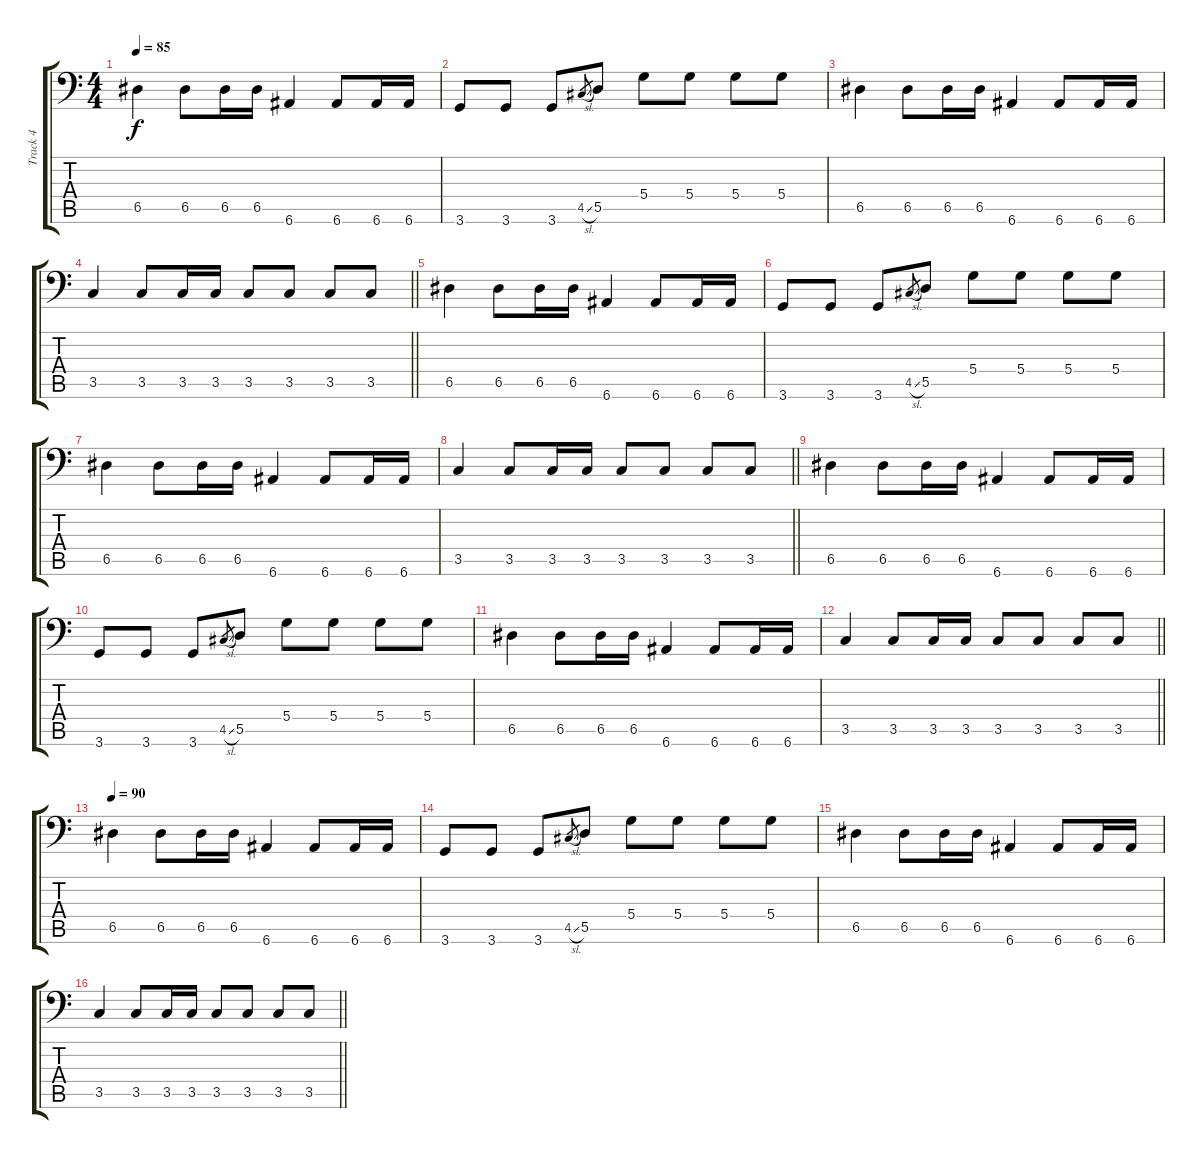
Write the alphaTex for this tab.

\track ("Track 4" "Track 4") {instrument electricbassfinger}
\staff {score tabs}
\tuning (E3 B2 G2 D2 A1 E1) {hide}
\ts (4 4)
\section ("" "")
\tempo 85
\clef f4
\ks c
6.5.4{dy f} 6.5.8 6.5.16 6.5.16 6.6.4 6.6.8 6.6.16 6.6.16 |
3.6.8 3.6.8 3.6.8 4.5{sl}.8{gr} 5.5.8 5.4.8 5.4.8 5.4.8 5.4.8 |
6.5.4 6.5.8 6.5.16 6.5.16 6.6.4 6.6.8 6.6.16 6.6.16 |
\barLineRight lightlight
3.5.4 3.5.8 3.5.16 3.5.16 3.5.8 3.5.8 3.5.8 3.5.8 |
6.5.4 6.5.8 6.5.16 6.5.16 6.6.4 6.6.8 6.6.16 6.6.16 |
3.6.8 3.6.8 3.6.8 4.5{sl}.8{gr} 5.5.8 5.4.8 5.4.8 5.4.8 5.4.8 |
6.5.4 6.5.8 6.5.16 6.5.16 6.6.4 6.6.8 6.6.16 6.6.16 |
\barLineRight lightlight
3.5.4 3.5.8 3.5.16 3.5.16 3.5.8 3.5.8 3.5.8 3.5.8 |
\section ("" "")
6.5.4 6.5.8 6.5.16 6.5.16 6.6.4 6.6.8 6.6.16 6.6.16 |
3.6.8 3.6.8 3.6.8 4.5{sl}.8{gr} 5.5.8 5.4.8 5.4.8 5.4.8 5.4.8 |
6.5.4 6.5.8 6.5.16 6.5.16 6.6.4 6.6.8 6.6.16 6.6.16 |
\barLineRight lightlight
3.5.4 3.5.8 3.5.16 3.5.16 3.5.8 3.5.8 3.5.8 3.5.8 |
\tempo 90
6.5.4 6.5.8 6.5.16 6.5.16 6.6.4 6.6.8 6.6.16 6.6.16 |
3.6.8 3.6.8 3.6.8 4.5{sl}.8{gr} 5.5.8 5.4.8 5.4.8 5.4.8 5.4.8 |
6.5.4 6.5.8 6.5.16 6.5.16 6.6.4 6.6.8 6.6.16 6.6.16 |
\barLineRight lightlight
3.5.4 3.5.8 3.5.16 3.5.16 3.5.8 3.5.8 3.5.8 3.5.8
